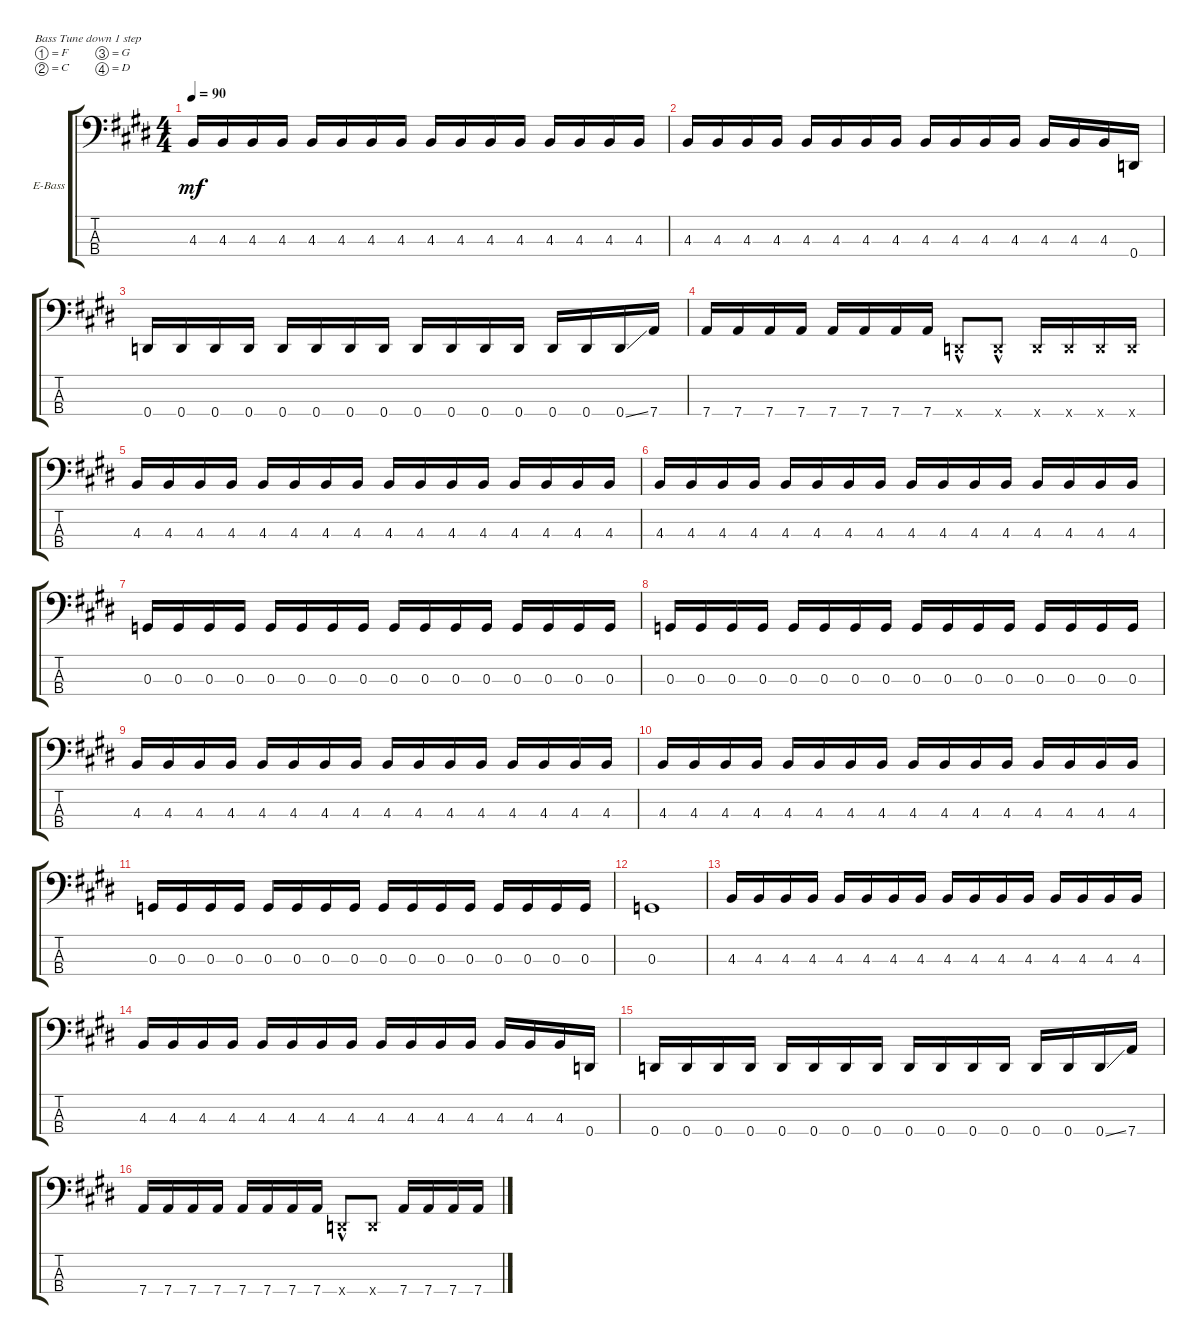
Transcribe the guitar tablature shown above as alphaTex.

\defaultSystemsLayout 4
\bracketExtendMode groupsimilarinstruments
\firstSystemTrackNameOrientation horizontal
\otherSystemsTrackNameOrientation horizontal
\track ("Electric Bass" "E-Bass") {instrument electricbassfinger}
\staff {score tabs}
\tuning (F2 C2 G1 D1)
\ts (4 4)
\tempo 90
\clef f4
\ks e
4.3.16{dy mf instrument electricbassfinger} 4.3.16 4.3.16 4.3.16 4.3.16 4.3.16 4.3.16 4.3.16 4.3.16 4.3.16 4.3.16 4.3.16 4.3.16 4.3.16 4.3.16 4.3.16 |
4.3.16 4.3.16 4.3.16 4.3.16 4.3.16 4.3.16 4.3.16 4.3.16 4.3.16 4.3.16 4.3.16 4.3.16 4.3.16 4.3.16 4.3.16 0.4.16 |
\scale
0.549342 0.4.16 0.4.16 0.4.16 0.4.16 0.4.16 0.4.16 0.4.16 0.4.16 0.4.16 0.4.16 0.4.16 0.4.16 0.4.16 0.4.16 0.4{ss}.16 7.4.16 |
\scale
0.450658 7.4.16 7.4.16 7.4.16 7.4.16 7.4.16 7.4.16 7.4.16 7.4.16 0.4{hac x}.8 0.4{hac x}.8 0.4{x}.16 0.4{x}.16 0.4{x}.16 0.4{x}.16 |
4.3.16 4.3.16 4.3.16 4.3.16 4.3.16 4.3.16 4.3.16 4.3.16 4.3.16 4.3.16 4.3.16 4.3.16 4.3.16 4.3.16 4.3.16 4.3.16 |
4.3.16 4.3.16 4.3.16 4.3.16 4.3.16 4.3.16 4.3.16 4.3.16 4.3.16 4.3.16 4.3.16 4.3.16 4.3.16 4.3.16 4.3.16 4.3.16 |
0.3.16 0.3.16 0.3.16 0.3.16 0.3.16 0.3.16 0.3.16 0.3.16 0.3.16 0.3.16 0.3.16 0.3.16 0.3.16 0.3.16 0.3.16 0.3.16 |
0.3.16 0.3.16 0.3.16 0.3.16 0.3.16 0.3.16 0.3.16 0.3.16 0.3.16 0.3.16 0.3.16 0.3.16 0.3.16 0.3.16 0.3.16 0.3.16 |
4.3.16 4.3.16 4.3.16 4.3.16 4.3.16 4.3.16 4.3.16 4.3.16 4.3.16 4.3.16 4.3.16 4.3.16 4.3.16 4.3.16 4.3.16 4.3.16 |
4.3.16 4.3.16 4.3.16 4.3.16 4.3.16 4.3.16 4.3.16 4.3.16 4.3.16 4.3.16 4.3.16 4.3.16 4.3.16 4.3.16 4.3.16 4.3.16 |
0.3.16 0.3.16 0.3.16 0.3.16 0.3.16 0.3.16 0.3.16 0.3.16 0.3.16 0.3.16 0.3.16 0.3.16 0.3.16 0.3.16 0.3.16 0.3.16 |
0.3.1 |
4.3.16 4.3.16 4.3.16 4.3.16 4.3.16 4.3.16 4.3.16 4.3.16 4.3.16 4.3.16 4.3.16 4.3.16 4.3.16 4.3.16 4.3.16 4.3.16 |
4.3.16 4.3.16 4.3.16 4.3.16 4.3.16 4.3.16 4.3.16 4.3.16 4.3.16 4.3.16 4.3.16 4.3.16 4.3.16 4.3.16 4.3.16 0.4.16 |
0.4.16 0.4.16 0.4.16 0.4.16 0.4.16 0.4.16 0.4.16 0.4.16 0.4.16 0.4.16 0.4.16 0.4.16 0.4.16 0.4.16 0.4{ss}.16 7.4.16 |
\scale
0.543897 7.4.16 7.4.16 7.4.16 7.4.16 7.4.16 7.4.16 7.4.16 7.4.16 0.4{hac x}.8 0.4{x}.8 7.4.16 7.4.16 7.4.16 7.4.16
